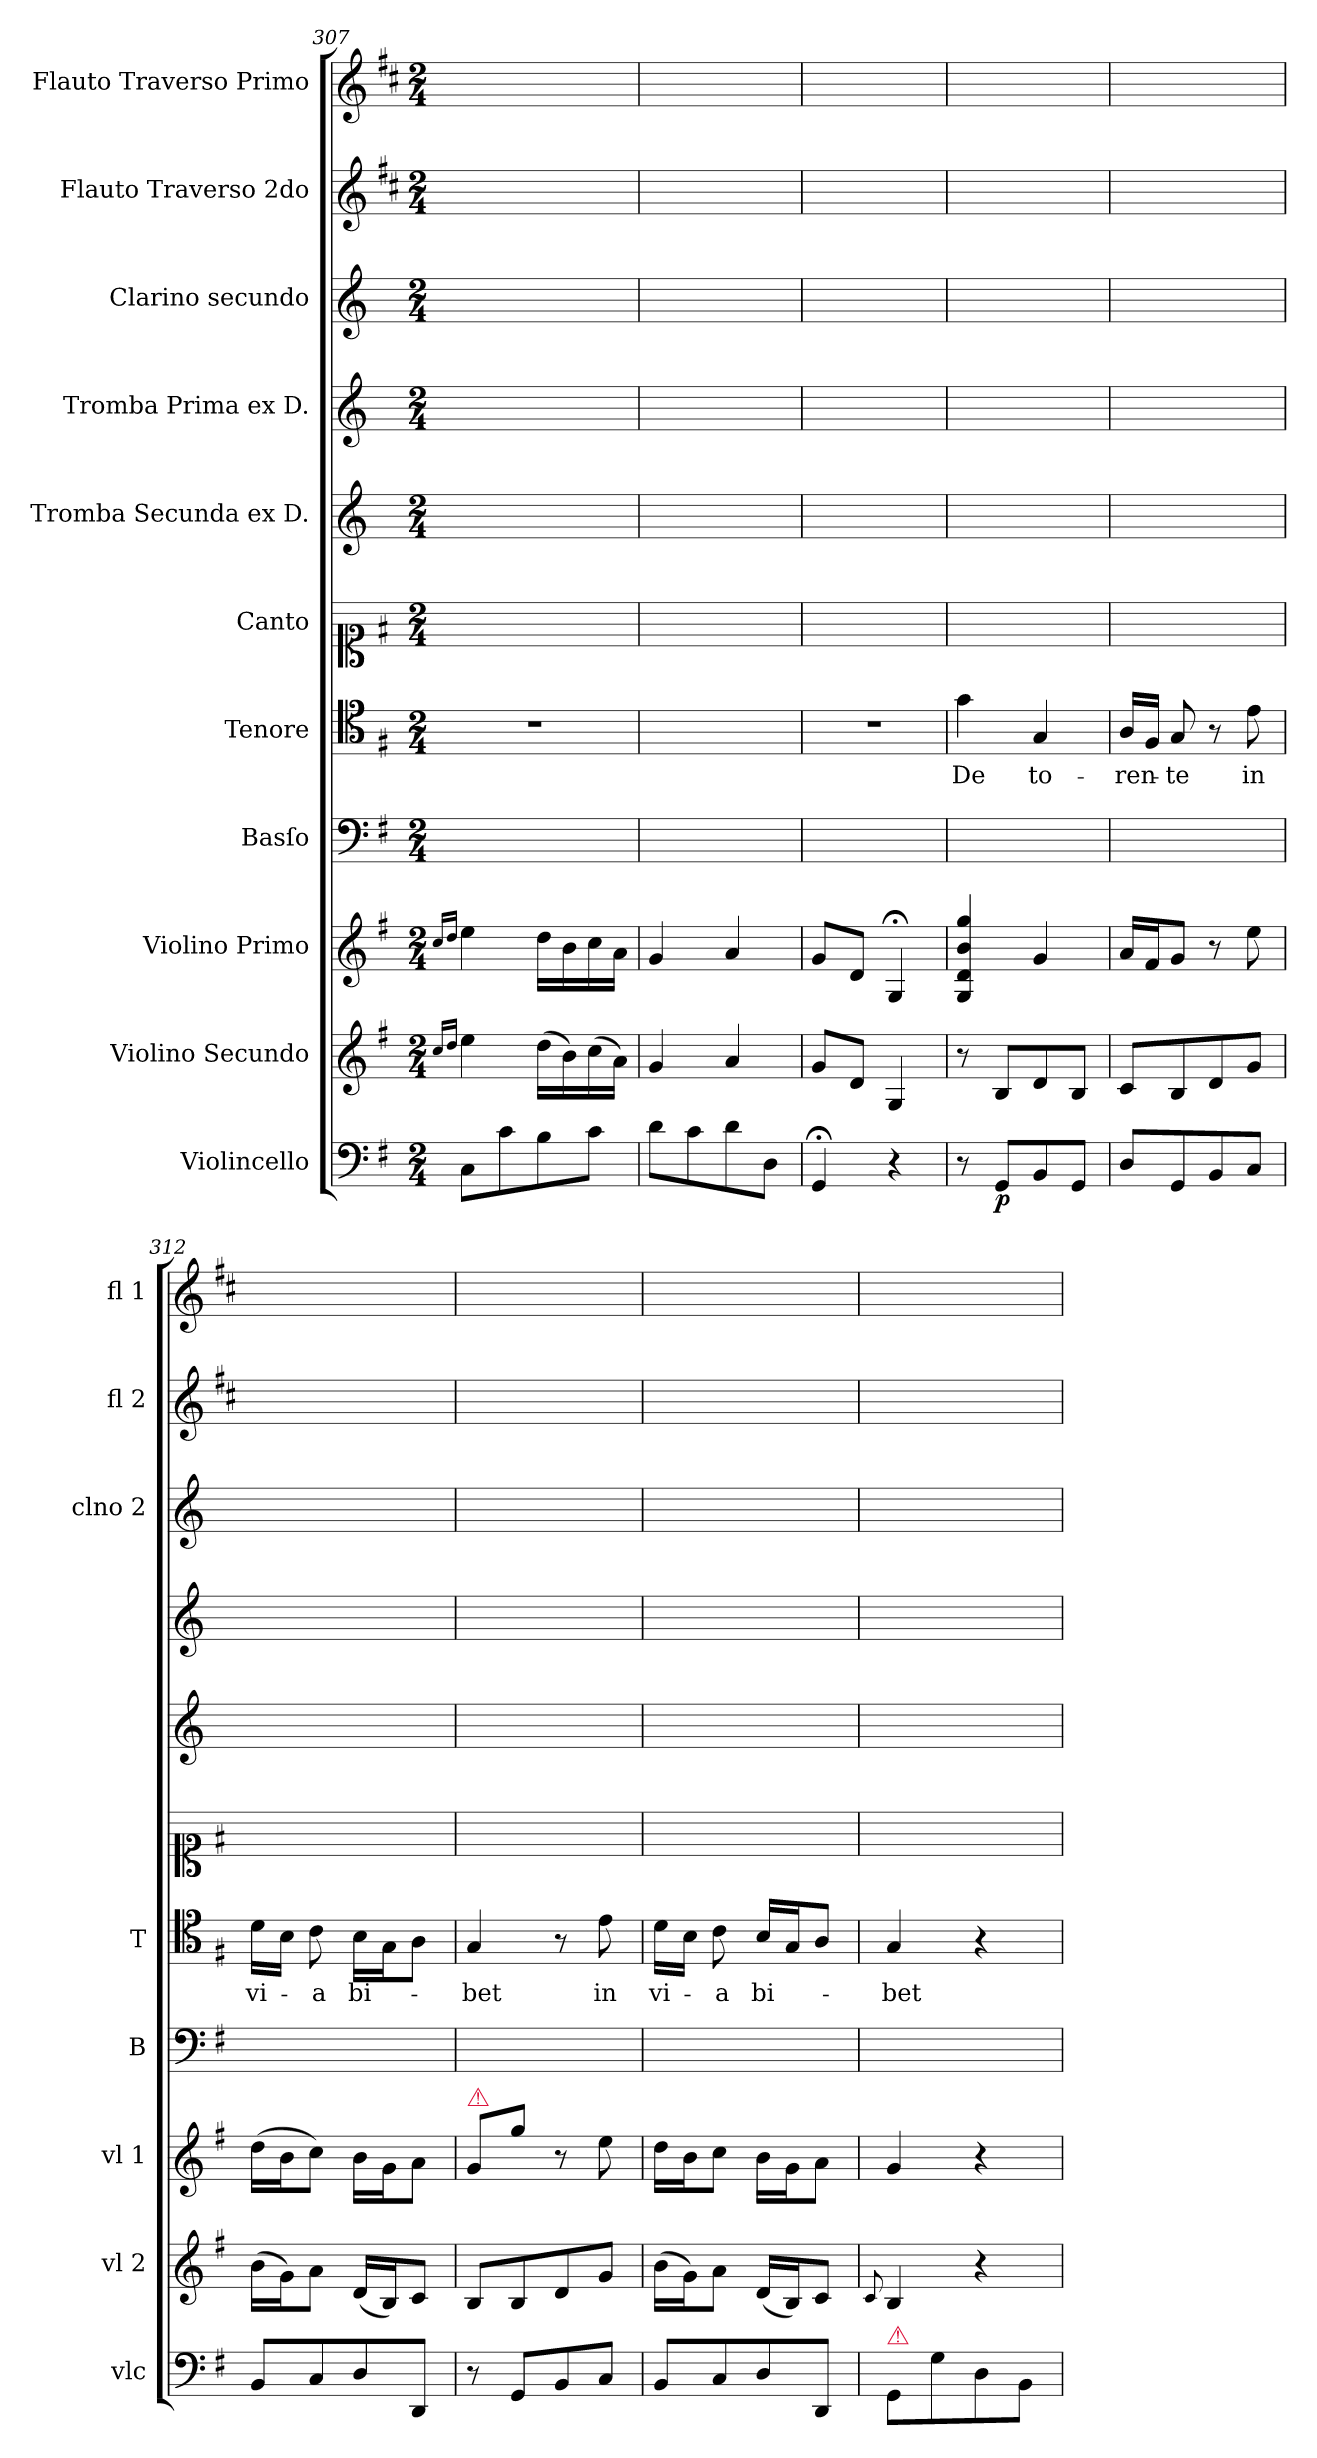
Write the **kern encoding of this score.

**kern	**dynam	**kern	**dynam	**kern	**kern	**kern	**text	**kern	**kern	**kern	**kern	**kern	**kern
*part11	*part11	*part10	*part10	*part9	*part8	*part7	*part7	*part6	*part5	*part4	*part3	*part2	*part1
*staff11	*staff11	*staff10	*staff10	*staff9	*staff8	*staff7	*staff7	*staff6	*staff5	*staff4	*staff3	*staff2	*staff1
*I"Violincello	*	*I"Violino Secundo	*	*I"Violino Primo	*I"Basſo	*I"Tenore	*	*I"Canto	*I"Tromba Secunda ex D.	*I"Tromba Prima ex D.	*I"Clarino secundo	*I"Flauto Traverso 2do	*I"Flauto Traverso Primo
*I'vlc	*	*I'vl 2	*	*I'vl 1	*I'B	*I'T	*	*	*	*	*I'clno 2	*I'fl 2	*I'fl 1
*clefF4	*	*clefG2	*	*clefG2	*clefF4	*clefC4	*	*clefC1	*clefG2	*clefG2	*clefG2	*clefG2	*clefG2
*	*	*	*	*	*	*	*	*	*ITrd-1c-2	*ITrd-1c-2	*ITrd-1c-2	*	*
*k[f#]	*	*k[f#]	*	*k[f#]	*k[f#]	*k[f#]	*	*k[f#]	*k[f#c#]	*k[f#c#]	*k[f#c#]	*k[f#c#]	*k[f#c#]
*M2/4	*	*M2/4	*	*M2/4	*M2/4	*M2/4	*	*M2/4	*M2/4	*M2/4	*M2/4	*M2/4	*M2/4
=307	=307	=307	=307	=307	=307	=307	=307	=307	=307	=307	=307	=307	=307
.	.	16qqcc/LL	.	16qqcc/LL	.	.	.	.	.	.	.	.	.
.	.	16qqdd/JJ	.	16qqdd/JJ	.	.	.	.	.	.	.	.	.
!	!	!	!	!	!	!LO:N:vis=0	!	!	!	!	!	!	!
8C\L	.	4ee\	.	4ee\	2ryy	2r	.	2ryy	2ryy	2ryy	2ryy	2ryy	2ryy
8c\	.	.	.	.	.	.	.	.	.	.	.	.	.
8B\	.	(16dd\LL	.	16dd\LL	.	.	.	.	.	.	.	.	.
.	.	16b\)	.	16b\	.	.	.	.	.	.	.	.	.
8c\J	.	(16cc\	.	16cc\	.	.	.	.	.	.	.	.	.
.	.	16a\JJ)	.	16a\JJ	.	.	.	.	.	.	.	.	.
=308	=308	=308	=308	=308	=308	=308	=308	=308	=308	=308	=308	=308	=308
8d\L	.	4g/	for	4g/	2ryy	2ryy	.	2ryy	2ryy	2ryy	2ryy	2ryy	2ryy
8c\	.	.	.	.	.	.	.	.	.	.	.	.	.
8d\	.	4a/	.	4a/	.	.	.	.	.	.	.	.	.
8D\J	.	.	.	.	.	.	.	.	.	.	.	.	.
=309	=309	=309	=309	=309	=309	=309	=309	=309	=309	=309	=309	=309	=309
4GG;</	.	8g/L	.	8g/L	2ryy	2r	.	2ryy	2ryy	2ryy	2ryy	2ryy	2ryy
.	.	8d/J	.	8d/J	.	.	.	.	.	.	.	.	.
4r	.	4G/	.	4G;</	.	.	.	.	.	.	.	.	.
=310	=310	=310	=310	=310	=310	=310	=310	=310	=310	=310	=310	=310	=310
8r	.	8r	p&colon;	4G/ 4d/ 4b/ 4gg/	2ryy	4g\	De	2ryy	2ryy	2ryy	2ryy	2ryy	2ryy
8GG/L	p.	8B/L	.	.	.	.	.	.	.	.	.	.	.
8BB/	.	8d/	.	4g/	.	4G/	to-	.	.	.	.	.	.
8GG/J	.	8B/J	.	.	.	.	.	.	.	.	.	.	.
=311	=311	=311	=311	=311	=311	=311	=311	=311	=311	=311	=311	=311	=311
8D/L	.	8c/L	.	16a/LL	2ryy	16A/LL	-ren-	2ryy	2ryy	2ryy	2ryy	2ryy	2ryy
.	.	.	.	16f#/J	.	16F#/JJ	.	.	.	.	.	.	.
8GG/	.	8B/	.	8g/J	.	8G/	-te	.	.	.	.	.	.
8BB/	.	8d/	.	8r	.	8r	.	.	.	.	.	.	.
8C/J	.	8g/J	.	8ee\	.	8e\	in	.	.	.	.	.	.
=312	=312	=312	=312	=312	=312	=312	=312	=312	=312	=312	=312	=312	=312
8BB/L	.	(16b\LL	.	(16dd\LL	2ryy	16d\LL	vi-	2ryy	2ryy	2ryy	2ryy	2ryy	2ryy
.	.	16g\J)	.	16b\J	.	16B\JJ	.	.	.	.	.	.	.
8C/	.	8a\J	.	8cc\J)	.	8c\	-a	.	.	.	.	.	.
8D/	.	(16d/LL	.	16b\LL	.	16B\LL	bi-	.	.	.	.	.	.
.	.	16B/J)	.	16g\J	.	16G\J	.	.	.	.	.	.	.
8DD/J	.	8c/J	.	8a\J	.	8A\J	.	.	.	.	.	.	.
=313	=313	=313	=313	=313	=313	=313	=313	=313	=313	=313	=313	=313	=313
!	!	!	!	!LO:TX:a:color=crimson:t=⚠	!	!	!	!	!	!	!	!	!
8r	.	8B/L	.	8g/L	2ryy	4G/	-bet	2ryy	2ryy	2ryy	2ryy	2ryy	2ryy
8GG/L	.	8B/	.	8gg\J	.	.	.	.	.	.	.	.	.
8BB/	.	8d/	.	8r	.	8r	.	.	.	.	.	.	.
8C/J	.	8g/J	.	8ee\	.	8e\	in	.	.	.	.	.	.
=314	=314	=314	=314	=314	=314	=314	=314	=314	=314	=314	=314	=314	=314
8BB/L	.	(16b\LL	.	16dd\LL	2ryy	16d\LL	vi-	2ryy	2ryy	2ryy	2ryy	2ryy	2ryy
.	.	16g\J)	.	16b\J	.	16B\JJ	.	.	.	.	.	.	.
8C/	.	8a\J	.	8cc\J	.	8c\	-a	.	.	.	.	.	.
8D/	.	(16d/LL	.	16b\LL	.	16B/LL	bi-	.	.	.	.	.	.
.	.	16B/J)	.	16g\J	.	16G/J	.	.	.	.	.	.	.
8DD/J	.	8c/J	.	8a\J	.	8A/J	.	.	.	.	.	.	.
=315	=315	=315	=315	=315	=315	=315	=315	=315	=315	=315	=315	=315	=315
.	.	8qqc/	.	.	.	.	.	.	.	.	.	.	.
!LO:TX:a:color=crimson:t=⚠	!	!	!	!	!	!	!	!	!	!	!	!	!
8GG/L	.	4B/	.	4g/	2ryy	4G/	-bet	2ryy	2ryy	2ryy	2ryy	2ryy	2ryy
8G\	.	.	.	.	.	.	.	.	.	.	.	.	.
8D\	.	4r	.	4r	.	4r	.	.	.	.	.	.	.
8BB\J	.	.	.	.	.	.	.	.	.	.	.	.	.
=	=	=	=	=	=	=	=	=	=	=	=	=	=
*-	*-	*-	*-	*-	*-	*-	*-	*-	*-	*-	*-	*-	*-
